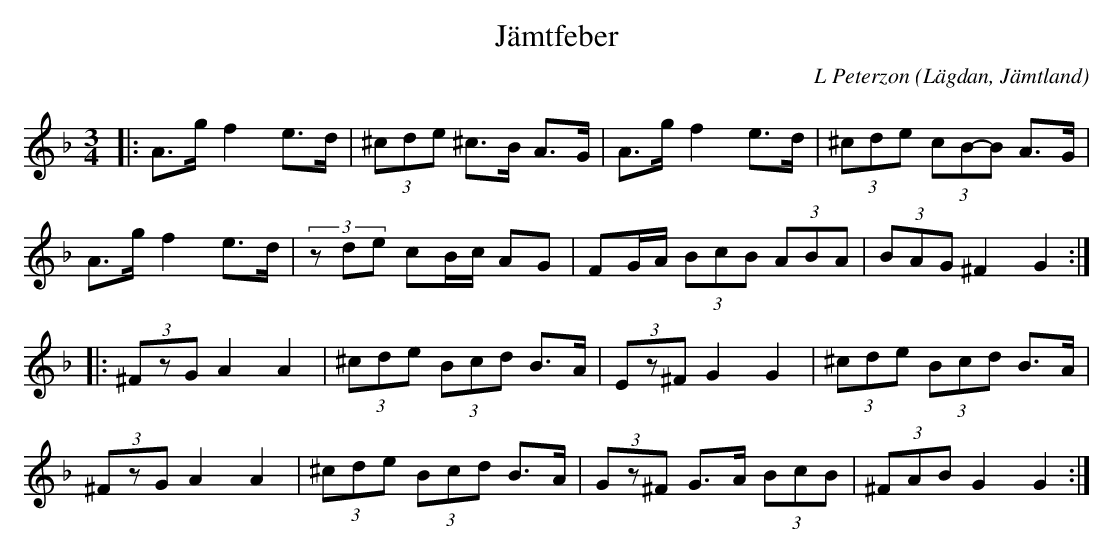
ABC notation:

X:1
T:Jämtfeber
C: L Peterzon
O:Lägdan, Jämtland
M:3/4
L:1/8
K:Dm
|: A>g f2 e>d|(3^cde ^c>B A>G|A>g f2 e>d|(3^cde (3cB-B A>G|
A>g f2 e>d|(3zde cB/c/ AG|FG/A/ (3BcB (3ABA|(3BAG ^F2 G2:|
|:(3^FzG A2 A2|(3^cde (3Bcd B>A|(3Ez^F G2 G2|(3^cde (3Bcd B>A|
(3^FzG A2 A2|(3^cde (3Bcd B>A| (3Gz^F G>A (3BcB|(3^FAB G2 G2:|
